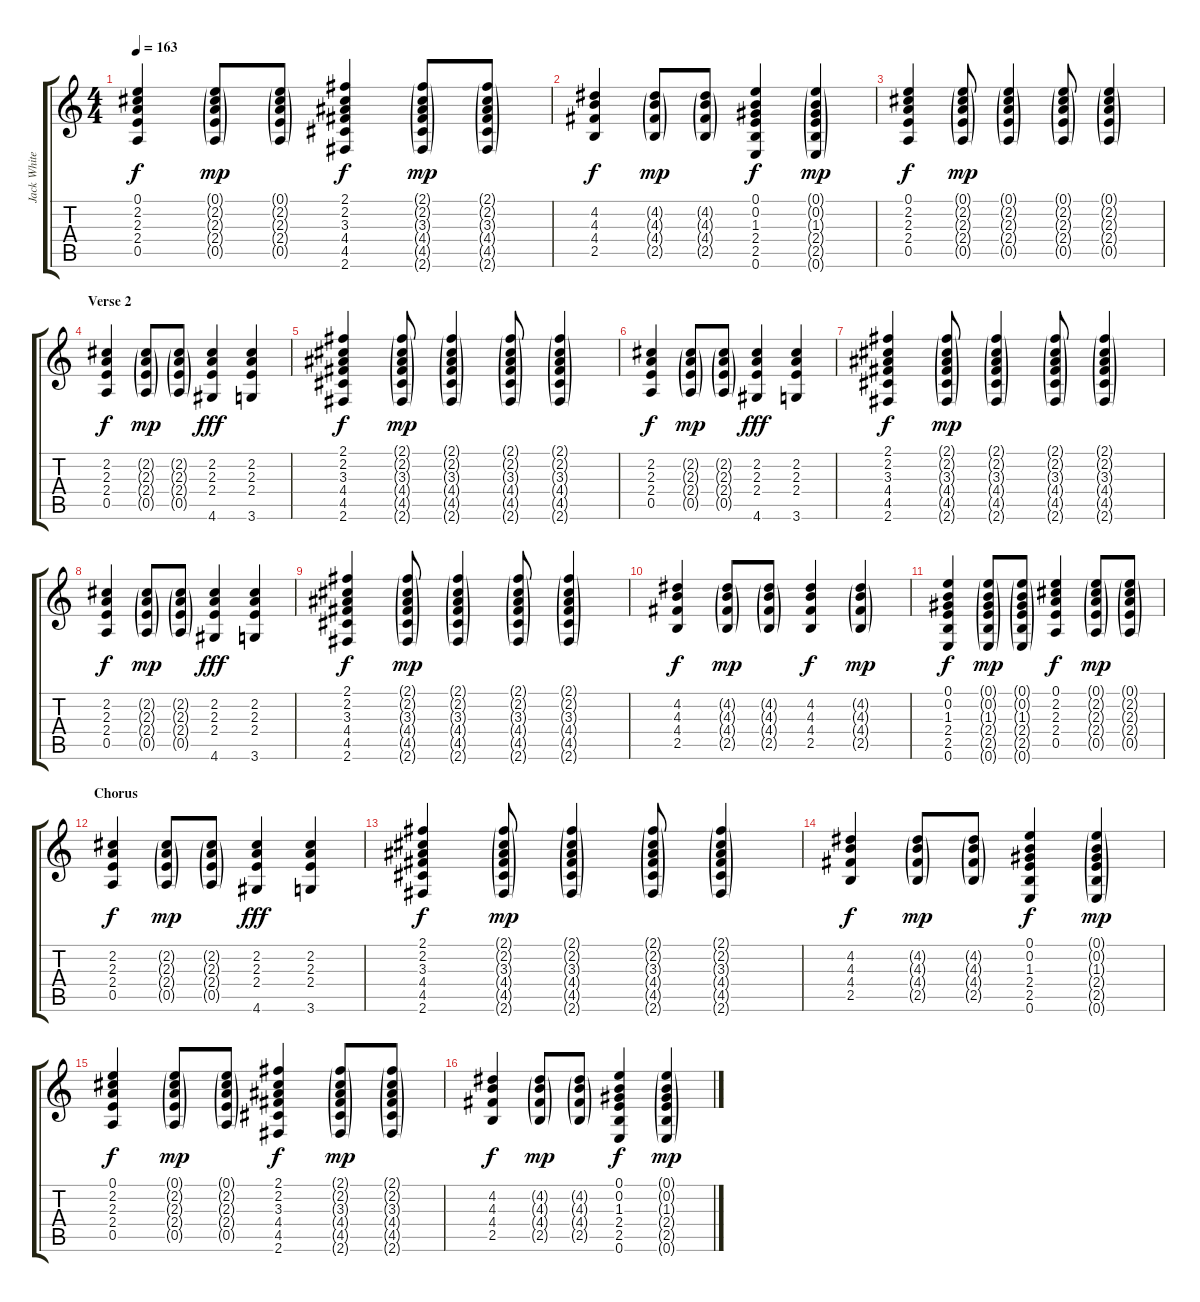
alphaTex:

\track ("Jack White" "Jack White") {instrument acousticguitarsteel}
\staff {score tabs}
\tuning (E4 B3 G3 D3 A2 E2) {hide}
\ts (4 4)
\tempo 163
\clef g2
\ks c
(0.1 2.2 2.3 2.4 0.5).4{dy f} (0.1{g} 2.2{g} 2.3{g} 2.4{g} 0.5{g}).8{dy mp} (0.1{g} 2.2{g} 2.3{g} 2.4{g} 0.5{g}).8 (2.1 2.2 3.3 4.4 4.5 2.6).4{dy f} (2.1{g} 2.2{g} 3.3{g} 4.4{g} 4.5{g} 2.6{g}).8{dy mp} (2.1{g} 2.2{g} 3.3{g} 4.4{g} 4.5{g} 2.6{g}).8 |
(4.2 4.3 4.4 2.5).4{dy f} (4.2{g} 4.3{g} 4.4{g} 2.5{g}).8{dy mp} (4.2{g} 4.3{g} 4.4{g} 2.5{g}).8 (0.1 0.2 1.3 2.4 2.5 0.6).4{dy f} (0.1{g} 0.2{g} 1.3{g} 2.4{g} 2.5{g} 0.6{g}).4{dy mp} |
(0.1 2.2 2.3 2.4 0.5).4{dy f} (0.1{g} 2.2{g} 2.3{g} 2.4{g} 0.5{g}).8{dy mp} (0.1{g} 2.2{g} 2.3{g} 2.4{g} 0.5{g}).4 (0.1{g} 2.2{g} 2.3{g} 2.4{g} 0.5{g}).8 (0.1{g} 2.2{g} 2.3{g} 2.4{g} 0.5{g}).4 |
\section ("" "Verse 2")
(2.2 2.3 2.4 0.5).4{dy f} (2.2{g} 2.3{g} 2.4{g} 0.5{g}).8{dy mp} (2.2{g} 2.3{g} 2.4{g} 0.5{g}).8 (2.2 2.3 2.4 4.6).4{dy fff} (2.2 2.3 2.4 3.6).4 |
(2.1 2.2 3.3 4.4 4.5 2.6).4{dy f} (2.1{g} 2.2{g} 3.3{g} 4.4{g} 4.5{g} 2.6{g}).8{dy mp} (2.1{g} 2.2{g} 3.3{g} 4.4{g} 4.5{g} 2.6{g}).4 (2.1{g} 2.2{g} 3.3{g} 4.4{g} 4.5{g} 2.6{g}).8 (2.1{g} 2.2{g} 3.3{g} 4.4{g} 4.5{g} 2.6{g}).4 |
(2.2 2.3 2.4 0.5).4{dy f} (2.2{g} 2.3{g} 2.4{g} 0.5{g}).8{dy mp} (2.2{g} 2.3{g} 2.4{g} 0.5{g}).8 (2.2 2.3 2.4 4.6).4{dy fff} (2.2 2.3 2.4 3.6).4 |
(2.1 2.2 3.3 4.4 4.5 2.6).4{dy f} (2.1{g} 2.2{g} 3.3{g} 4.4{g} 4.5{g} 2.6{g}).8{dy mp} (2.1{g} 2.2{g} 3.3{g} 4.4{g} 4.5{g} 2.6{g}).4 (2.1{g} 2.2{g} 3.3{g} 4.4{g} 4.5{g} 2.6{g}).8 (2.1{g} 2.2{g} 3.3{g} 4.4{g} 4.5{g} 2.6{g}).4 |
(2.2 2.3 2.4 0.5).4{dy f} (2.2{g} 2.3{g} 2.4{g} 0.5{g}).8{dy mp} (2.2{g} 2.3{g} 2.4{g} 0.5{g}).8 (2.2 2.3 2.4 4.6).4{dy fff} (2.2 2.3 2.4 3.6).4 |
(2.1 2.2 3.3 4.4 4.5 2.6).4{dy f} (2.1{g} 2.2{g} 3.3{g} 4.4{g} 4.5{g} 2.6{g}).8{dy mp} (2.1{g} 2.2{g} 3.3{g} 4.4{g} 4.5{g} 2.6{g}).4 (2.1{g} 2.2{g} 3.3{g} 4.4{g} 4.5{g} 2.6{g}).8 (2.1{g} 2.2{g} 3.3{g} 4.4{g} 4.5{g} 2.6{g}).4 |
(4.2 4.3 4.4 2.5).4{dy f} (4.2{g} 4.3{g} 4.4{g} 2.5{g}).8{dy mp} (4.2{g} 4.3{g} 4.4{g} 2.5{g}).8 (4.2 4.3 4.4 2.5).4{dy f} (4.2{g} 4.3{g} 4.4{g} 2.5{g}).4{dy mp} |
(0.1 0.2 1.3 2.4 2.5 0.6).4{dy f} (0.1{g} 0.2{g} 1.3{g} 2.4{g} 2.5{g} 0.6{g}).8{dy mp} (0.1{g} 0.2{g} 1.3{g} 2.4{g} 2.5{g} 0.6{g}).8 (0.1 2.2 2.3 2.4 0.5).4{dy f} (0.1{g} 2.2{g} 2.3{g} 2.4{g} 0.5{g}).8{dy mp} (0.1{g} 2.2{g} 2.3{g} 2.4{g} 0.5{g}).8 |
\section ("" "Chorus")
(2.2 2.3 2.4 0.5).4{dy f} (2.2{g} 2.3{g} 2.4{g} 0.5{g}).8{dy mp} (2.2{g} 2.3{g} 2.4{g} 0.5{g}).8 (2.2 2.3 2.4 4.6).4{dy fff} (2.2 2.3 2.4 3.6).4 |
(2.1 2.2 3.3 4.4 4.5 2.6).4{dy f} (2.1{g} 2.2{g} 3.3{g} 4.4{g} 4.5{g} 2.6{g}).8{dy mp} (2.1{g} 2.2{g} 3.3{g} 4.4{g} 4.5{g} 2.6{g}).4 (2.1{g} 2.2{g} 3.3{g} 4.4{g} 4.5{g} 2.6{g}).8 (2.1{g} 2.2{g} 3.3{g} 4.4{g} 4.5{g} 2.6{g}).4 |
(4.2 4.3 4.4 2.5).4{dy f} (4.2{g} 4.3{g} 4.4{g} 2.5{g}).8{dy mp} (4.2{g} 4.3{g} 4.4{g} 2.5{g}).8 (0.1 0.2 1.3 2.4 2.5 0.6).4{dy f} (0.1{g} 0.2{g} 1.3{g} 2.4{g} 2.5{g} 0.6{g}).4{dy mp} |
(0.1 2.2 2.3 2.4 0.5).4{dy f} (0.1{g} 2.2{g} 2.3{g} 2.4{g} 0.5{g}).8{dy mp} (0.1{g} 2.2{g} 2.3{g} 2.4{g} 0.5{g}).8 (2.1 2.2 3.3 4.4 4.5 2.6).4{dy f} (2.1{g} 2.2{g} 3.3{g} 4.4{g} 4.5{g} 2.6{g}).8{dy mp} (2.1{g} 2.2{g} 3.3{g} 4.4{g} 4.5{g} 2.6{g}).8 |
(4.2 4.3 4.4 2.5).4{dy f} (4.2{g} 4.3{g} 4.4{g} 2.5{g}).8{dy mp} (4.2{g} 4.3{g} 4.4{g} 2.5{g}).8 (0.1 0.2 1.3 2.4 2.5 0.6).4{dy f} (0.1{g} 0.2{g} 1.3{g} 2.4{g} 2.5{g} 0.6{g}).4{dy mp}
